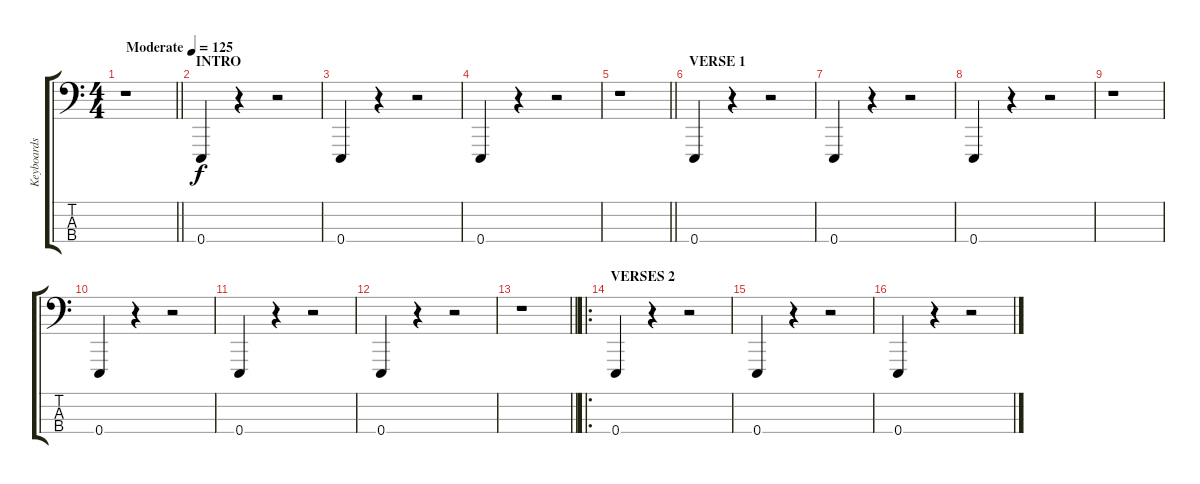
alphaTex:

\track ("Keyboards 2" "Keyboards ") {instrument drawbarorgan}
\staff {score tabs}
\tuning (G2 D2 A1 E1) {hide}
\ts (4 4)
\tempo (125 "Moderate")
\clef f4
\barLineRight lightlight
\ks aminor
r.1{dy f instrument drawbarorgan} |
\section ("" "INTRO")
0.4.4 r.4 r.2 |
0.4.4 r.4 r.2 |
0.4.4 r.4 r.2 |
\barLineRight lightlight
r.1 |
\section ("" "VERSE 1")
0.4.4 r.4 r.2 |
0.4.4 r.4 r.2 |
0.4.4 r.4 r.2 |
r.1 |
0.4.4 r.4 r.2 |
0.4.4 r.4 r.2 |
0.4.4 r.4 r.2 |
\barLineRight lightlight
r.1 |
\ro
\section ("" "VERSES 2")
0.4.4 r.4 r.2 |
0.4.4 r.4 r.2 |
0.4.4 r.4 r.2
